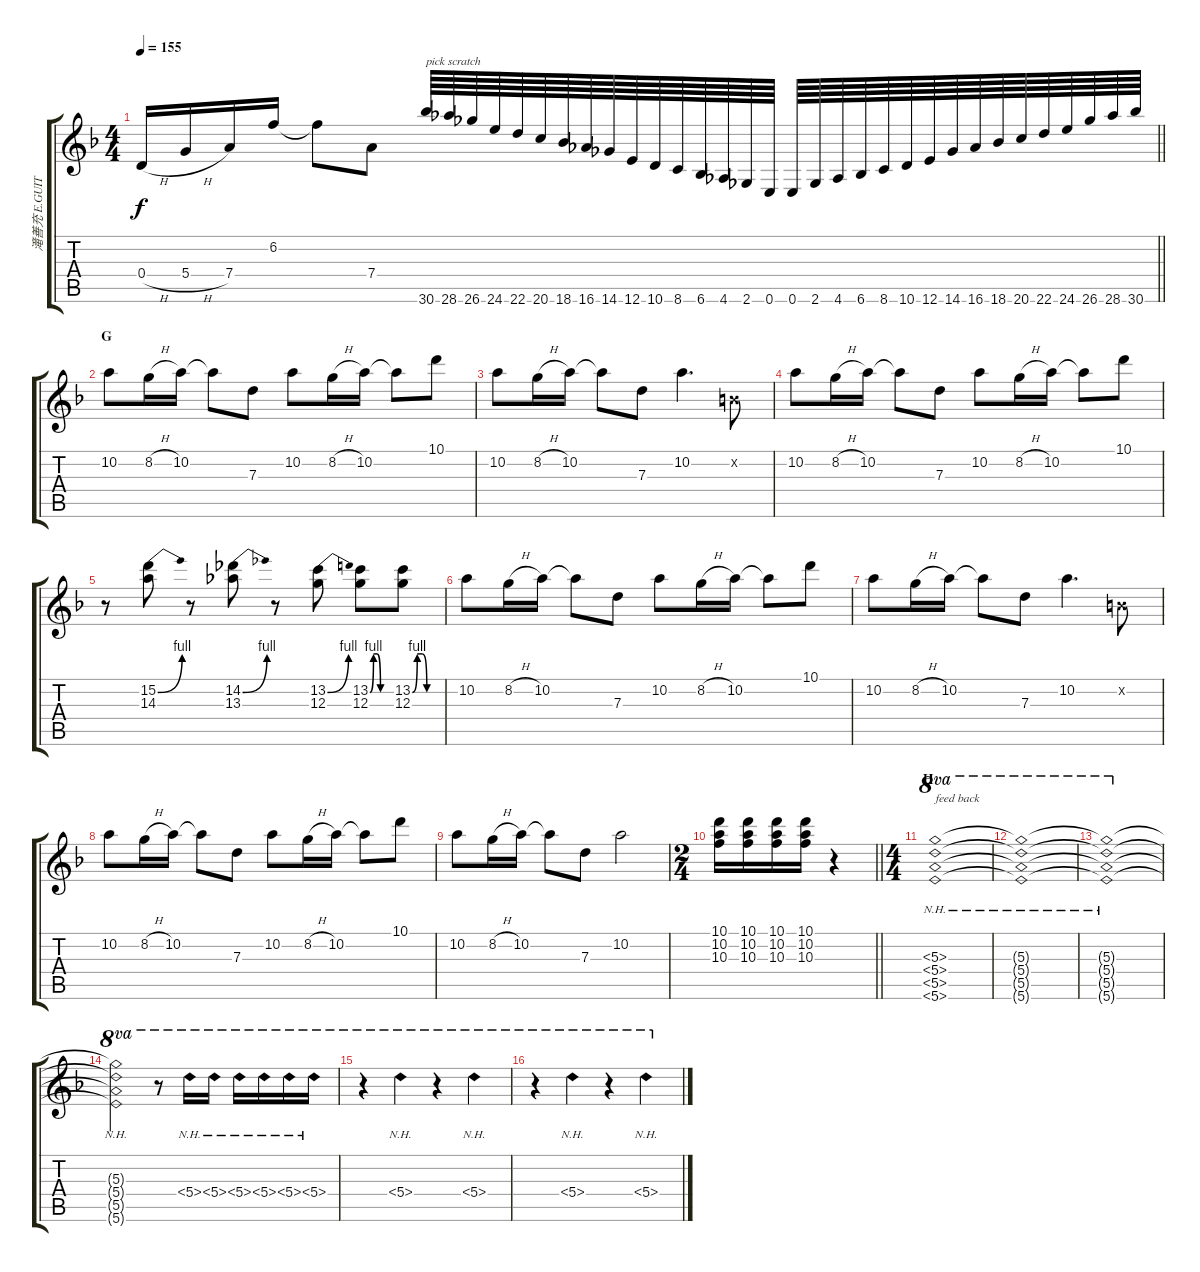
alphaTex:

\track ("滝善充 E.GUITARⅠ" "滝善充 E.GUIT") {instrument distortionguitar}
\staff {score tabs}
\tuning (E4 B3 G3 D3 A2 E2) {hide}
\ts (4 4)
\tempo 155
\clef g2
\barLineRight lightlight
\ks f
0.4{h}.16{dy f} 5.4{h}.16 7.4.16 6.2.16 6.2{t}.8 7.4.8 30.6.64{txt "pick scratch"} 28.6.64 26.6.64 24.6.64 22.6.64 20.6.64 18.6.64 16.6.64 14.6.64 12.6.64 10.6.64 8.6.64 6.6.64 4.6.64 2.6.64 0.6.64 0.6.64 2.6.64 4.6.64 6.6.64 8.6.64 10.6.64 12.6.64 14.6.64 16.6.64 18.6.64 20.6.64 22.6.64 24.6.64 26.6.64 28.6.64 30.6.64 |
\section ("" "G")
10.2.8 8.2{h}.16 10.2.16 10.2{t}.8 7.3.8 10.2.8 8.2{h}.16 10.2.16 10.2{t}.8 10.1.8 |
10.2.8 8.2{h}.16 10.2.16 10.2{t}.8 7.3.8 10.2.4{d} 0.2{x}.8 |
10.2.8 8.2{h}.16 10.2.16 10.2{t}.8 7.3.8 10.2.8 8.2{h}.16 10.2.16 10.2{t}.8 10.1.8 |
r.8 (15.2{be (bend 0 0 60 4)} 14.3).8 r.8 (14.2{be (bend 0 0 60 4)} 13.3).8 r.8 (13.2{be (bend 0 0 60 4)} 12.3).8 (13.2{be (custom 0 0 10 4 20 4 30 0 60 0)} 12.3).8 (13.2{be (custom 0 0 10 4 20 4 30 0 60 0)} 12.3).8 |
10.2.8 8.2{h}.16 10.2.16 10.2{t}.8 7.3.8 10.2.8 8.2{h}.16 10.2.16 10.2{t}.8 10.1.8 |
10.2.8 8.2{h}.16 10.2.16 10.2{t}.8 7.3.8 10.2.4{d} 0.2{x}.8 |
10.2.8 8.2{h}.16 10.2.16 10.2{t}.8 7.3.8 10.2.8 8.2{h}.16 10.2.16 10.2{t}.8 10.1.8 |
10.2.8 8.2{h}.16 10.2.16 10.2{t}.8 7.3.8 10.2.2 |
\ts (2 4)
\barLineRight lightlight
(10.1 10.2 10.3).16 (10.1 10.2 10.3).16 (10.1 10.2 10.3).16 (10.1 10.2 10.3).16 r.4 |
\ts (4 4)
\section ("" "H")
(5.3{nh} 5.4{nh} 5.5{nh} 5.6{nh}).1{ot 8va txt "feed back"} |
(5.3{nh t} 5.4{nh t} 5.5{nh t} 5.6{nh t}).1{ot 8va} |
(5.3{nh t} 5.4{nh t} 5.5{nh t} 5.6{nh t}).1{ot 8va} |
(5.3{nh t} 5.4{nh t} 5.5{nh t} 5.6{nh t}).2{ot 8va} r.8{ot 8va} 5.4{nh}.16{ot 8va} 5.4{nh}.16{ot 8va} 5.4{nh}.16{ot 8va} 5.4{nh}.16{ot 8va} 5.4{nh}.16{ot 8va} 5.4{nh}.16{ot 8va} |
r.4{ot 8va} 5.4{nh}.4{ot 8va} r.4{ot 8va} 5.4{nh}.4{ot 8va} |
r.4{ot 8va} 5.4{nh}.4{ot 8va} r.4{ot 8va} 5.4{nh}.4{ot 8va}
